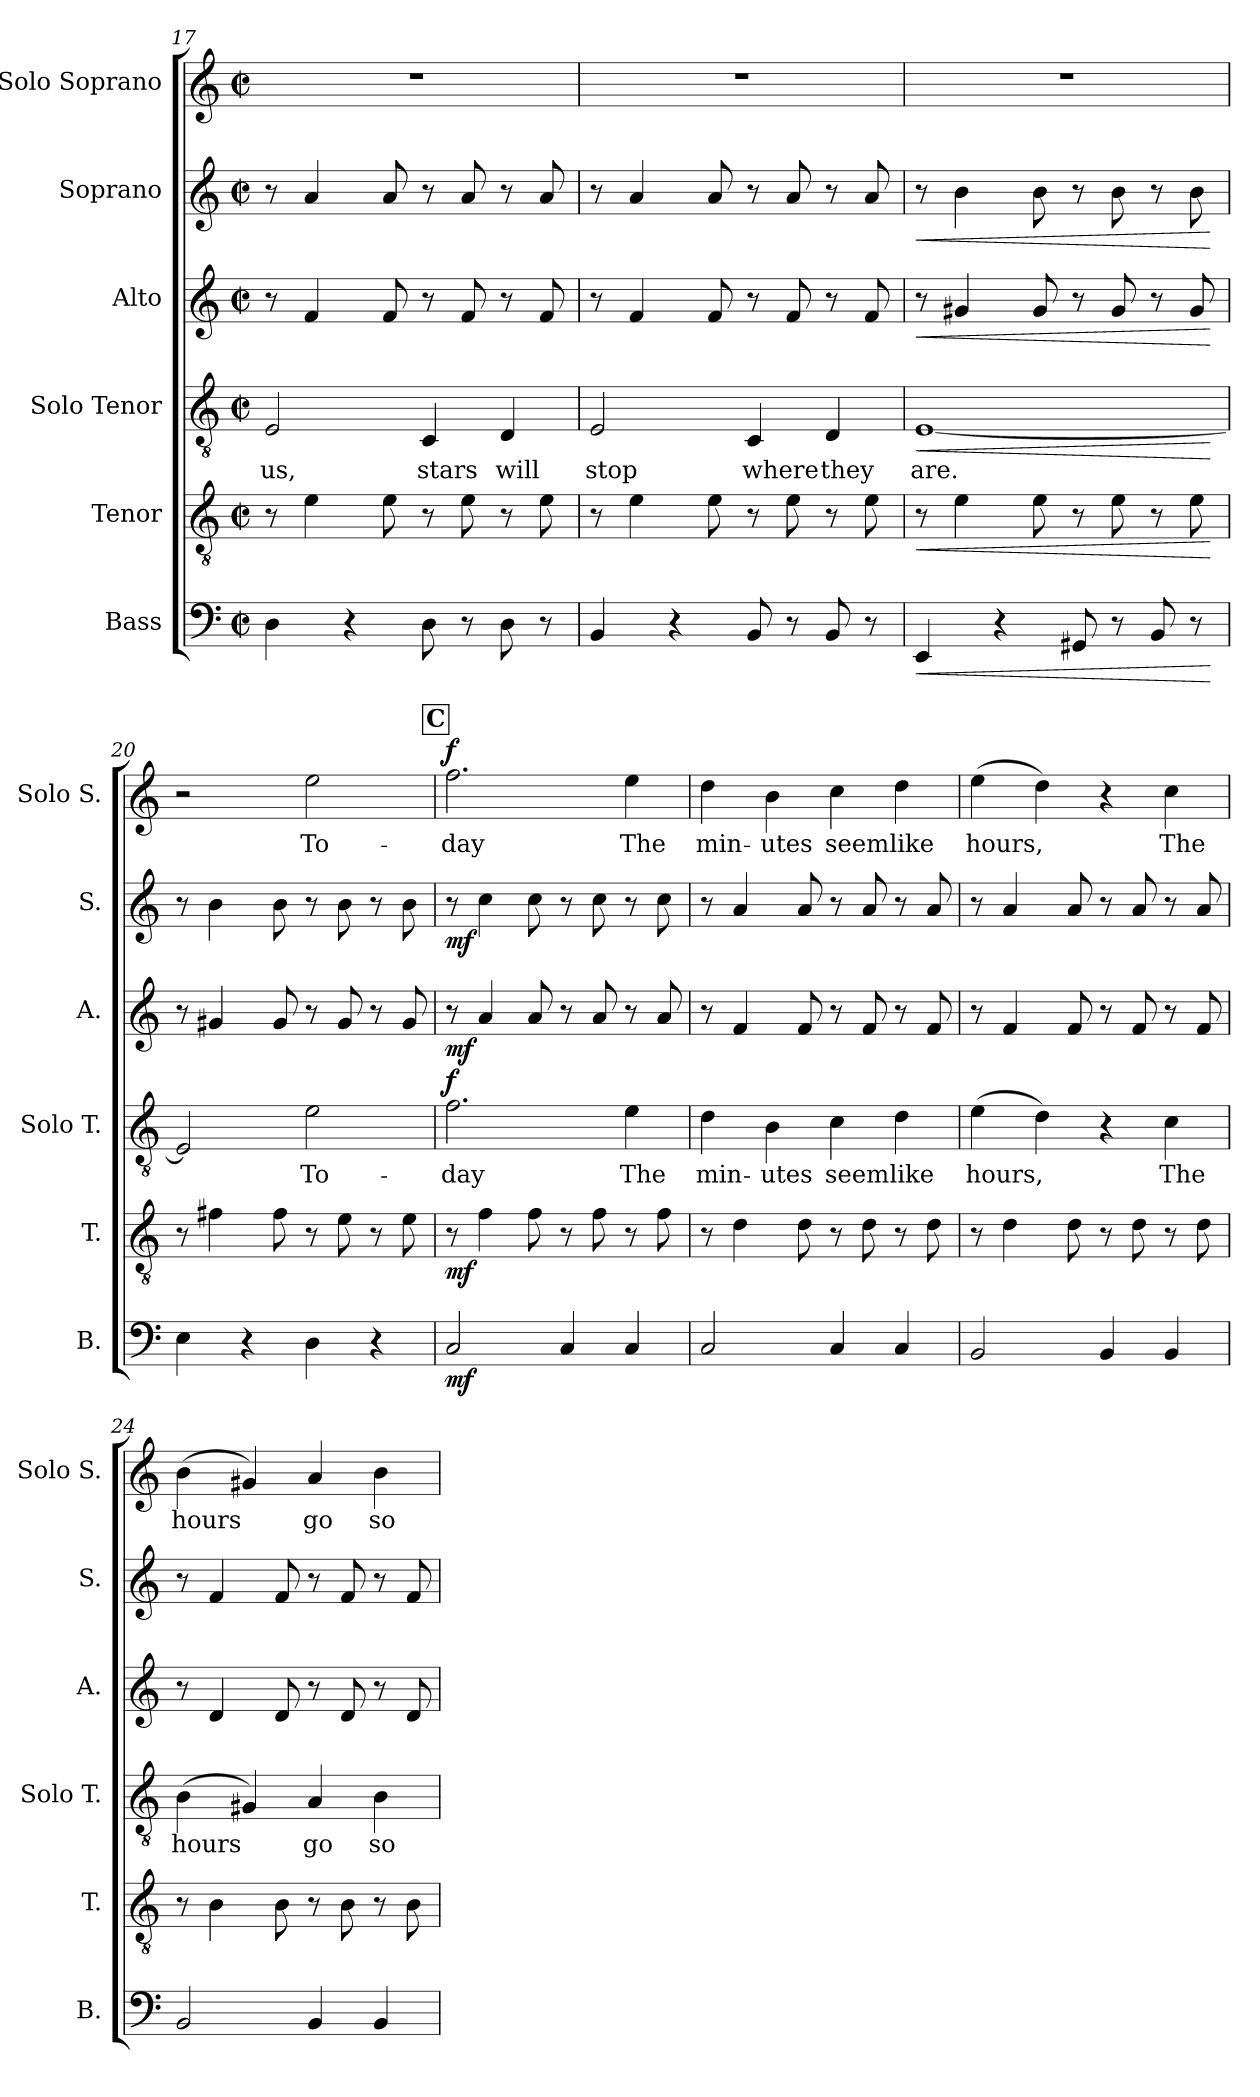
**kern	**dynam	**kern	**dynam	**kern	**text	**dynam	**kern	**dynam	**kern	**dynam	**kern	**text	**dynam
*part6	*part6	*part5	*part5	*part4	*part4	*part4	*part3	*part3	*part2	*part2	*part1	*part1	*part1
*staff6	*staff6	*staff5	*staff5	*staff4	*staff4	*staff4	*staff3	*staff3	*staff2	*staff2	*staff1	*staff1	*staff1
*I"Bass	*	*I"Tenor	*	*I"Solo Tenor	*	*	*I"Alto	*	*I"Soprano	*	*I"Solo Soprano	*	*
*I'B.	*	*I'T.	*	*I'Solo T.	*	*	*I'A.	*	*I'S.	*	*I'Solo S.	*	*
*clefF4	*	*clefGv2	*	*clefGv2	*	*	*clefG2	*	*clefG2	*	*clefG2	*	*
*k[]	*	*k[]	*	*k[]	*	*	*k[]	*	*k[]	*	*k[]	*	*
*M2/2	*	*M2/2	*	*M2/2	*	*	*M2/2	*	*M2/2	*	*M2/2	*	*
*met(c|)	*	*met(c|)	*	*met(c|)	*	*	*met(c|)	*	*met(c|)	*	*met(c|)	*	*
=17	=17	=17	=17	=17	=17	=17	=17	=17	=17	=17	=17	=17	=17
!	!	!	!	!	!LO:LY:b	!	!	!	!	!	!	!	!
4D\	.	8r	.	2E/	us,	.	8r	.	8r	.	1r	.	.
.	.	4e\	.	.	.	.	4f/	.	4a/	.	.	.	.
4r	.	.	.	.	.	.	.	.	.	.	.	.	.
.	.	8e\	.	.	.	.	8f/	.	8a/	.	.	.	.
!	!	!	!	!	!LO:LY:b	!	!	!	!	!	!	!	!
8D\	.	8r	.	4C/	stars	.	8r	.	8r	.	.	.	.
8r	.	8e\	.	.	.	.	8f/	.	8a/	.	.	.	.
!	!	!	!	!	!LO:LY:b	!	!	!	!	!	!	!	!
8D\	.	8r	.	4D/	will	.	8r	.	8r	.	.	.	.
8r	.	8e\	.	.	.	.	8f/	.	8a/	.	.	.	.
!!LO:LB:g=z
=18	=18	=18	=18	=18	=18	=18	=18	=18	=18	=18	=18	=18	=18
!	!	!	!	!	!LO:LY:b	!	!	!	!	!	!	!	!
4BB/	.	8r	.	2E/	stop	.	8r	.	8r	.	1r	.	.
.	.	4e\	.	.	.	.	4f/	.	4a/	.	.	.	.
4r	.	.	.	.	.	.	.	.	.	.	.	.	.
.	.	8e\	.	.	.	.	8f/	.	8a/	.	.	.	.
!	!	!	!	!	!LO:LY:b	!	!	!	!	!	!	!	!
8BB/	.	8r	.	4C/	where	.	8r	.	8r	.	.	.	.
8r	.	8e\	.	.	.	.	8f/	.	8a/	.	.	.	.
!	!	!	!	!	!LO:LY:b	!	!	!	!	!	!	!	!
8BB/	.	8r	.	4D/	they	.	8r	.	8r	.	.	.	.
8r	.	8e\	.	.	.	.	8f/	.	8a/	.	.	.	.
=19	=19	=19	=19	=19	=19	=19	=19	=19	=19	=19	=19	=19	=19
!	!LO:HP:b	!	!LO:HP:b	!	!LO:LY:b	!LO:HP:b	!	!LO:HP:b	!	!LO:HP:b	!	!	!
4EE/	<	8r	<	[1E	are.	<	8r	<	8r	<	1r	.	.
.	.	4e\	.	.	.	.	4g#X/	.	4b\	.	.	.	.
4r	.	.	.	.	.	.	.	.	.	.	.	.	.
.	.	8e\	.	.	.	.	8g#/	.	8b\	.	.	.	.
8GG#X/	.	8r	.	.	.	.	8r	.	8r	.	.	.	.
8r	.	8e\	.	.	.	.	8g#/	.	8b\	.	.	.	.
8BB/	.	8r	.	.	.	.	8r	.	8r	.	.	.	.
8r	.	8e\	.	.	.	.	8g#/	.	8b\	.	.	.	.
.	[	.	[	.	.	[	.	[	.	[	.	.	.
=20	=20	=20	=20	=20	=20	=20	=20	=20	=20	=20	=20	=20	=20
4E\	.	8r	.	2E/]	.	.	8r	.	8r	.	2r	.	.
.	.	4f#X\	.	.	.	.	4g#X/	.	4b\	.	.	.	.
4r	.	.	.	.	.	.	.	.	.	.	.	.	.
.	.	8f#\	.	.	.	.	8g#/	.	8b\	.	.	.	.
!	!	!	!	!	!LO:LY:b	!	!	!	!	!	!	!LO:LY:b	!
4D\	.	8r	.	2e\	To-	.	8r	.	8r	.	2ee\	To-	.
.	.	8e\	.	.	.	.	8g#/	.	8b\	.	.	.	.
4r	.	8r	.	.	.	.	8r	.	8r	.	.	.	.
.	.	8e\	.	.	.	.	8g#/	.	8b\	.	.	.	.
!!LO:REH:place=s1:a:B:fs=14:t=C
=21	=21	=21	=21	=21	=21	=21	=21	=21	=21	=21	=21	=21	=21
!	!LO:DY:b	!	!LO:DY:b	!	!LO:LY:b	!LO:DY:b	!	!LO:DY:b	!	!LO:DY:b	!	!LO:LY:b	!LO:DY:b
2C/	mf	8r	mf	2.f\	-day	f	8r	mf	8r	mf	2.ff\	-day	f
.	.	4f\	.	.	.	.	4a/	.	4cc\	.	.	.	.
.	.	8f\	.	.	.	.	8a/	.	8cc\	.	.	.	.
4C/	.	8r	.	.	.	.	8r	.	8r	.	.	.	.
.	.	8f\	.	.	.	.	8a/	.	8cc\	.	.	.	.
!	!	!	!	!	!LO:LY:b	!	!	!	!	!	!	!LO:LY:b	!
4C/	.	8r	.	4e\	The	.	8r	.	8r	.	4ee\	The	.
.	.	8f\	.	.	.	.	8a/	.	8cc\	.	.	.	.
!!LO:PB:g=z
=22	=22	=22	=22	=22	=22	=22	=22	=22	=22	=22	=22	=22	=22
!	!	!	!	!	!LO:LY:b	!	!	!	!	!	!	!LO:LY:b	!
2C/	.	8r	.	4d\	min-	.	8r	.	8r	.	4dd\	min-	.
.	.	4d\	.	.	.	.	4f/	.	4a/	.	.	.	.
!	!	!	!	!	!LO:LY:b	!	!	!	!	!	!	!LO:LY:b	!
.	.	.	.	4B\	-utes	.	.	.	.	.	4b\	-utes	.
.	.	8d\	.	.	.	.	8f/	.	8a/	.	.	.	.
!	!	!	!	!	!LO:LY:b	!	!	!	!	!	!	!LO:LY:b	!
4C/	.	8r	.	4c\	seem	.	8r	.	8r	.	4cc\	seem	.
.	.	8d\	.	.	.	.	8f/	.	8a/	.	.	.	.
!	!	!	!	!	!LO:LY:b	!	!	!	!	!	!	!LO:LY:b	!
4C/	.	8r	.	4d\	like	.	8r	.	8r	.	4dd\	like	.
.	.	8d\	.	.	.	.	8f/	.	8a/	.	.	.	.
=23	=23	=23	=23	=23	=23	=23	=23	=23	=23	=23	=23	=23	=23
!	!	!	!	!	!LO:LY:b	!	!	!	!	!	!	!LO:LY:b	!
2BB/	.	8r	.	(>4e\	hours,	.	8r	.	8r	.	(>4ee\	hours,	.
.	.	4d\	.	.	.	.	4f/	.	4a/	.	.	.	.
.	.	.	.	4d\)	.	.	.	.	.	.	4dd\)	.	.
.	.	8d\	.	.	.	.	8f/	.	8a/	.	.	.	.
4BB/	.	8r	.	4r	.	.	8r	.	8r	.	4r	.	.
.	.	8d\	.	.	.	.	8f/	.	8a/	.	.	.	.
!	!	!	!	!	!LO:LY:b	!	!	!	!	!	!	!LO:LY:b	!
4BB/	.	8r	.	4c\	The	.	8r	.	8r	.	4cc\	The	.
.	.	8d\	.	.	.	.	8f/	.	8a/	.	.	.	.
=24	=24	=24	=24	=24	=24	=24	=24	=24	=24	=24	=24	=24	=24
!	!	!	!	!	!LO:LY:b	!	!	!	!	!	!	!LO:LY:b	!
2BB/	.	8r	.	(>4B\	hours	.	8r	.	8r	.	(>4b\	hours	.
.	.	4B\	.	.	.	.	4d/	.	4f/	.	.	.	.
.	.	.	.	4G#X/)	.	.	.	.	.	.	4g#X/)	.	.
.	.	8B\	.	.	.	.	8d/	.	8f/	.	.	.	.
!	!	!	!	!	!LO:LY:b	!	!	!	!	!	!	!LO:LY:b	!
4BB/	.	8r	.	4A/	go	.	8r	.	8r	.	4a/	go	.
.	.	8B\	.	.	.	.	8d/	.	8f/	.	.	.	.
!	!	!	!	!	!LO:LY:b	!	!	!	!	!	!	!LO:LY:b	!
4BB/	.	8r	.	4B\	so	.	8r	.	8r	.	4b\	so	.
.	.	8B\	.	.	.	.	8d/	.	8f/	.	.	.	.
=	=	=	=	=	=	=	=	=	=	=	=	=	=
*-	*-	*-	*-	*-	*-	*-	*-	*-	*-	*-	*-	*-	*-
